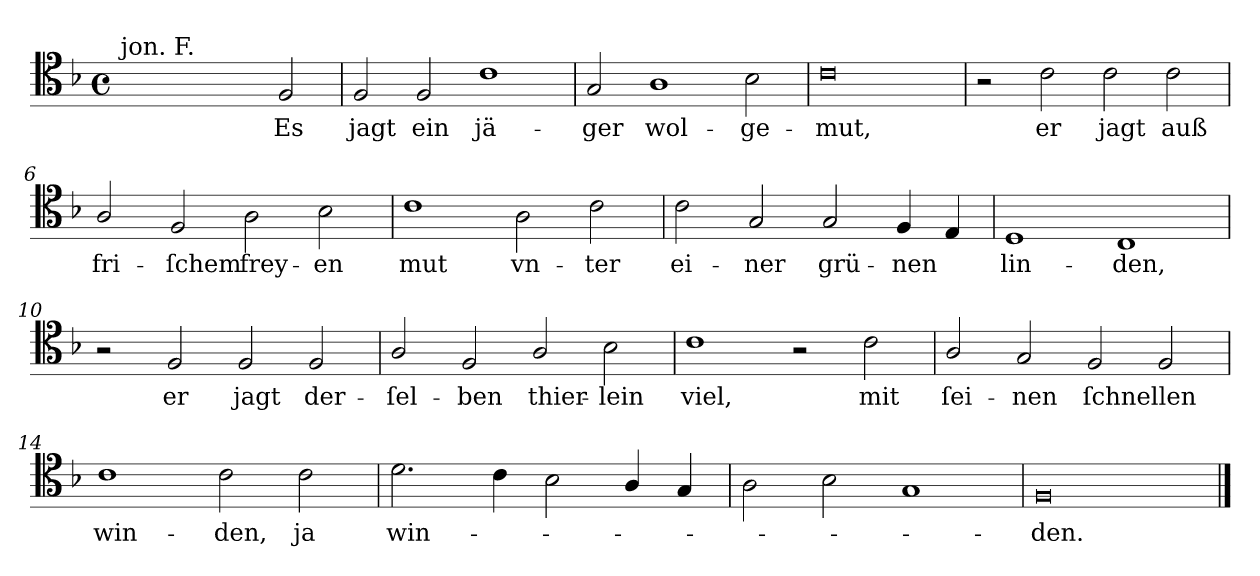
**kern	**text
*part1	*part1
*staff1	*staff1
*clefC4	*
*k[b-]	*
*F:ion	*
*M4/2	*
*met(c)	*
=1	=1
!LO:TX:a:t=jon. F.	!
1ryy	.
2ryy	.
2F	Es
=2	=2
2F	jagt
2F	ein
1c	jä-
=3	=3
2G	-ger
1A	wol-
2B-	-ge-
=4	=4
0c	-mut,
=5	=5
2r	.
2c	er
2c	jagt
2c	auß
=6	=6
2A/	fri-
2F	-ſchem
2A	frey-
2B-	-en
=7	=7
1c	mut
2A	vn-
2c	-ter
=8	=8
2c	ei-
2G	-ner
2G	grü-
4F	-nen
4E	.
=9	=9
1D	lin-
1C	-den,
=10	=10
2r	.
2F	er
2F	jagt
2F	der-
=11	=11
2A/	-ſel-
2F	-ben
2A/	thier-
2B-	-lein
=12	=12
1c	viel,
2r	.
2c	mit
=13	=13
2A/	ſei-
2G	-nen
2F	ſchnellen
2F	.
=14	=14
1c	win-
2c	-den,
2c	ja
=15	=15
2.d	win-
4c	.
2B-	.
4A/	.
4G	.
=16	=16
2A	.
2B-	.
1G	.
=17	=17
0F/	-den.
==	==
*-	*-
